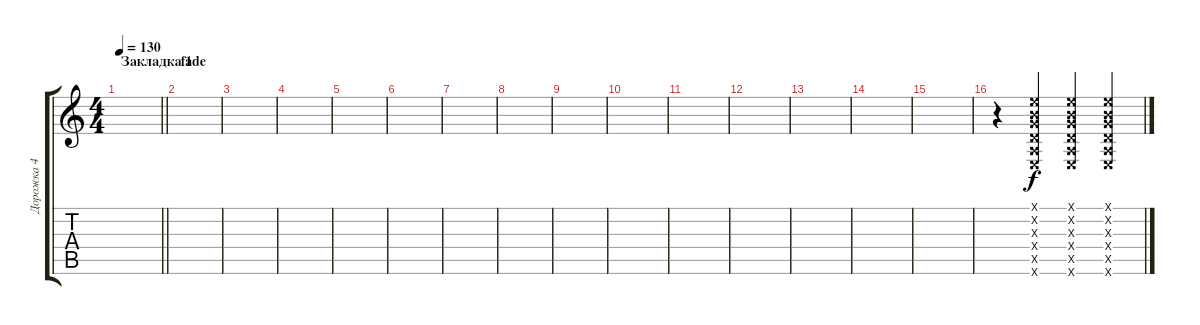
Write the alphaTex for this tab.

\track ("Дорожка 4" "Дорожка 4") {instrument distortionguitar}
\staff {score tabs}
\tuning (E4 B3 G3 D3 A2 E2) {hide}
\ts (4 4)
\section ("" "Закладка 1")
\tempo 130
\clef g2
\barLineRight lightlight
\ks c
|
\section ("" "fade")
|
|
|
|
|
|
|
|
|
|
|
|
|
|
r.4 (0.1{x} 0.2{x} 0.3{x} 0.4{x} 0.5{x} 0.6{x}).4 (0.1{x} 0.2{x} 0.3{x} 0.4{x} 0.5{x} 0.6{x}).4 (0.1{x} 0.2{x} 0.3{x} 0.4{x} 0.5{x} 0.6{x}).4
